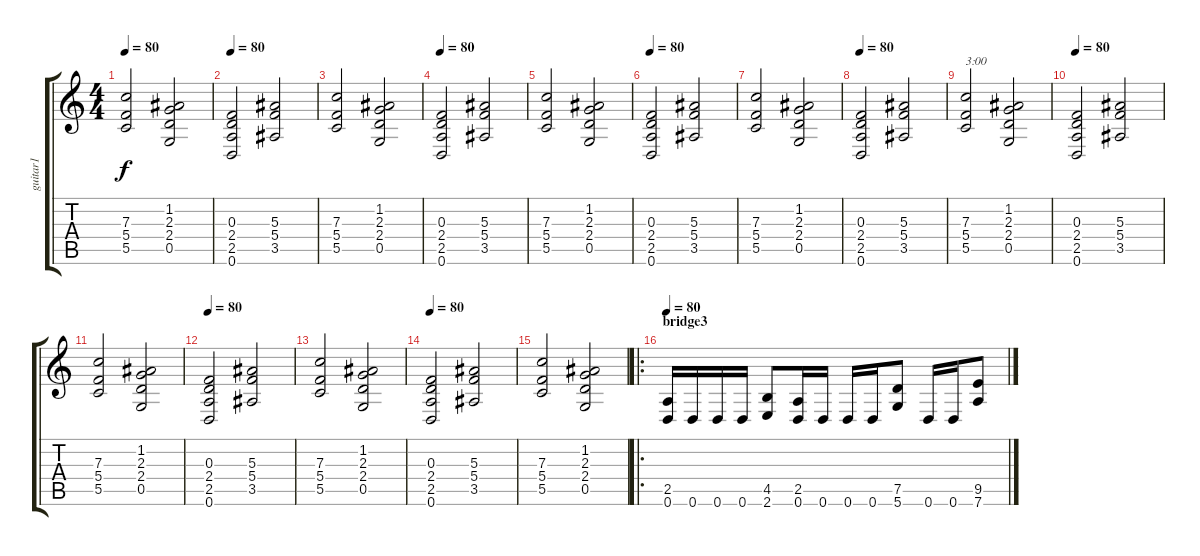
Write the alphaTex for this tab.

\track ("guitar1" "guitar1") {instrument distortionguitar}
\staff {score tabs}
\tuning (D4 A3 F3 C3 G2 D2) {hide}
\ts (4 4)
\tempo 80
\clef g2
\ks c
(7.3 5.4 5.5).2{dy f} (1.2 2.3 2.4 0.5).2 |
\tempo 80
(0.3 2.4 2.5 0.6).2 (5.3 5.4 3.5).2 |
(7.3 5.4 5.5).2 (1.2 2.3 2.4 0.5).2 |
\tempo 80
(0.3 2.4 2.5 0.6).2 (5.3 5.4 3.5).2 |
(7.3 5.4 5.5).2 (1.2 2.3 2.4 0.5).2 |
\tempo 80
(0.3 2.4 2.5 0.6).2 (5.3 5.4 3.5).2 |
(7.3 5.4 5.5).2 (1.2 2.3 2.4 0.5).2 |
\tempo 80
(0.3 2.4 2.5 0.6).2 (5.3 5.4 3.5).2 |
(7.3 5.4 5.5).2{txt "3:00"} (1.2 2.3 2.4 0.5).2 |
\tempo 80
(0.3 2.4 2.5 0.6).2 (5.3 5.4 3.5).2 |
(7.3 5.4 5.5).2 (1.2 2.3 2.4 0.5).2 |
\tempo 80
(0.3 2.4 2.5 0.6).2 (5.3 5.4 3.5).2 |
(7.3 5.4 5.5).2 (1.2 2.3 2.4 0.5).2 |
\tempo 80
(0.3 2.4 2.5 0.6).2 (5.3 5.4 3.5).2 |
(7.3 5.4 5.5).2 (1.2 2.3 2.4 0.5).2 |
\ro
\section ("" "bridge3")
\tempo 80
(2.5 0.6).16 0.6.16 0.6.16 0.6.16 (4.5 2.6).8 (2.5 0.6).16 0.6.16 0.6.16 0.6.16 (7.5 5.6).8 0.6.16 0.6.16 (9.5 7.6).8
